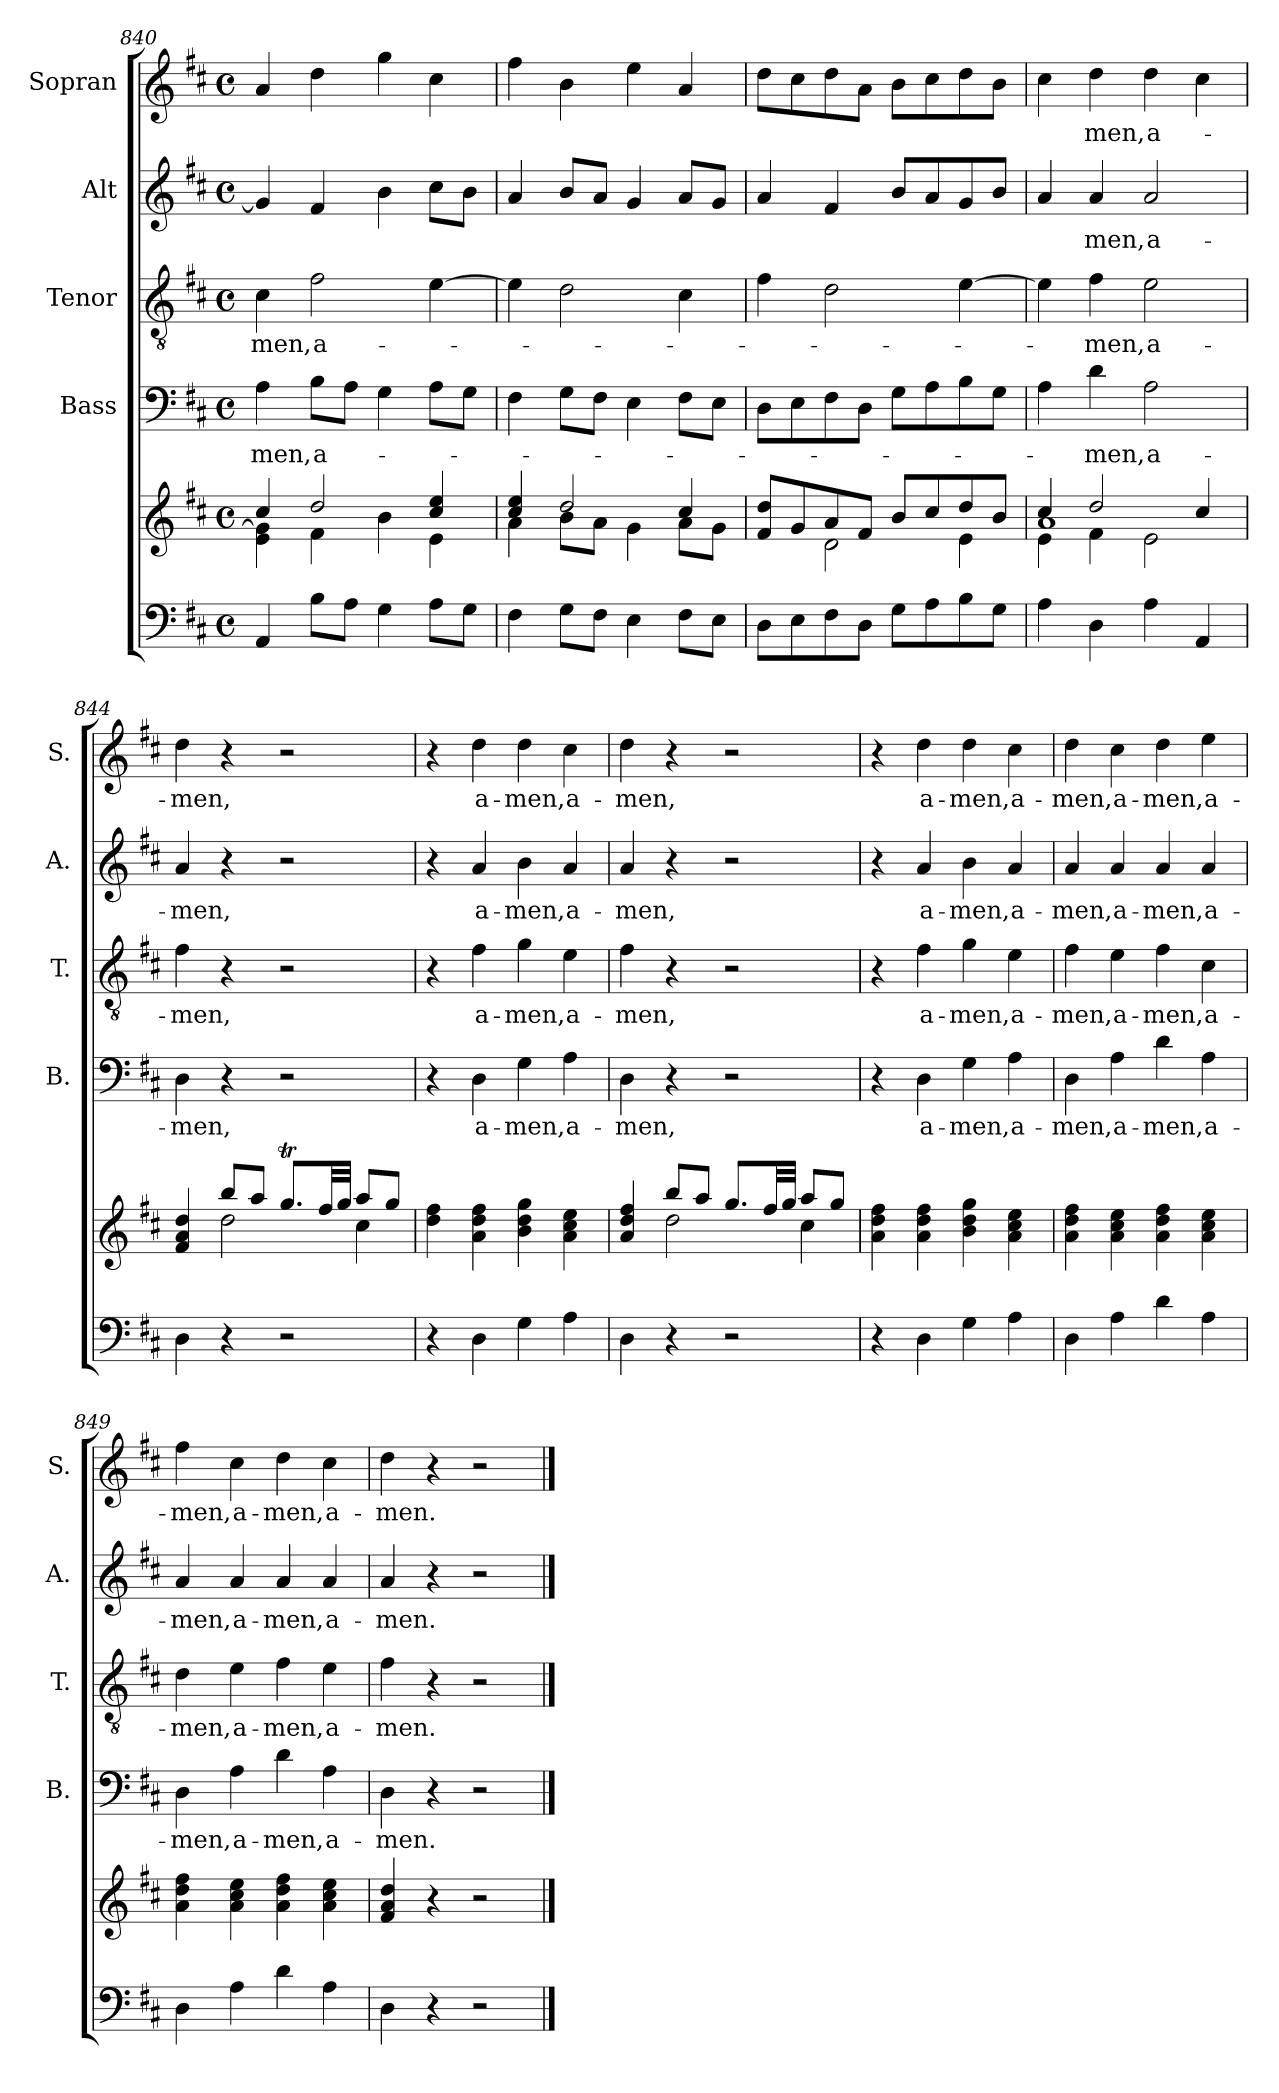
**kern	**kern	**kern	**text	**kern	**text	**kern	**text	**kern	**text
*part5	*part5	*part4	*part4	*part3	*part3	*part2	*part2	*part1	*part1
*staff6	*staff5	*staff4	*staff4	*staff3	*staff3	*staff2	*staff2	*staff1	*staff1
*	*	*I"Bass	*	*I"Tenor	*	*I"Alt	*	*I"Sopran	*
*	*	*I'B.	*	*I'T.	*	*I'A.	*	*I'S.	*
*clefF4	*clefG2	*clefF4	*	*clefGv2	*	*clefG2	*	*clefG2	*
*k[f#c#]	*k[f#c#]	*k[f#c#]	*	*k[f#c#]	*	*k[f#c#]	*	*k[f#c#]	*
*D:	*D:	*D:	*	*D:	*	*D:	*	*D:	*
*M4/4	*M4/4	*M4/4	*	*M4/4	*	*M4/4	*	*M4/4	*
*met(c)	*met(c)	*met(c)	*	*met(c)	*	*met(c)	*	*met(c)	*
=840	=840	=840	=840	=840	=840	=840	=840	=840	=840
*	*^	*	*	*	*	*	*	*	*
!	!	!	!	!LO:LY:b	!	!LO:LY:b	!	!	!	!
4AA/	4cc#/	4e\ 4g\]	4A\	-men,	4c#\	-men,	4g/]	.	4a/	.
!	!	!	!	!LO:LY:b	!	!LO:LY:b	!	!	!	!
8B\L	2dd/	4f#\	8B\L	a-	2f#\	a-	4f#/	.	4dd\	.
8A\J	.	.	8A\J	.	.	.	.	.	.	.
4G\	.	4b\	4G\	.	.	.	4b\	.	4gg\	.
8A\L	4cc#/ 4ee/	4e\	8A\L	.	[4e\	.	8cc#\L	.	4cc#\	.
8G\J	.	.	8G\J	.	.	.	8b\J	.	.	.
=841	=841	=841	=841	=841	=841	=841	=841	=841	=841	=841
4F#\	4cc#/ 4ee/	4a\	4F#\	.	4e\]	.	4a/	.	4ff#\	.
8G\L	2dd/	8b\L	8G\L	.	2d\	.	8b/L	.	4b\	.
8F#\J	.	8a\J	8F#\J	.	.	.	8a/J	.	.	.
4E\	.	4g\	4E\	.	.	.	4g/	.	4ee\	.
8F#\L	4cc#/	8a\L	8F#\L	.	4c#\	.	8a/L	.	4a/	.
8E\J	.	8g\J	8E\J	.	.	.	8g/J	.	.	.
=842	=842	=842	=842	=842	=842	=842	=842	=842	=842	=842
8D\L	8f#/ 8dd/L	4ryy	8D\L	.	4f#\	.	4a/	.	8dd\L	.
8E\	8g/	.	8E\	.	.	.	.	.	8cc#\	.
8F#\	8a/	2d\	8F#\	.	2d\	.	4f#/	.	8dd\	.
8D\J	8f#/J	.	8D\J	.	.	.	.	.	8a\J	.
8G\L	8b/L	.	8G\L	.	.	.	8b/L	.	8b\L	.
8A\	8cc#/	.	8A\	.	.	.	8a/	.	8cc#\	.
8B\	8dd/	4e\	8B\	.	[4e\	.	8g/	.	8dd\	.
8G\J	8b/J	.	8G\J	.	.	.	8b/J	.	8b\J	.
=843	=843	=843	=843	=843	=843	=843	=843	=843	=843	=843
*	*	*^	*	*	*	*	*	*	*	*
4A\	4cc#/	4e\	1a	4A\	.	4e\]	.	4a/	.	4cc#\	.
!	!	!	!	!	!LO:LY:b	!	!LO:LY:b	!	!LO:LY:b	!	!LO:LY:b
4D\	2dd/	4f#\	.	4d\	-men,	4f#\	-men,	4a/	-men,	4dd\	-men,
!	!	!	!	!	!LO:LY:b	!	!LO:LY:b	!	!LO:LY:b	!	!LO:LY:b
4A\	.	2e\	.	2A\	a-	2e\	a-	2a/	a-	4dd\	a-
4AA/	4cc#/	.	.	.	.	.	.	.	.	4cc#\	.
*	*	*v	*v	*	*	*	*	*	*	*	*
=844	=844	=844	=844	=844	=844	=844	=844	=844	=844	=844
!	!	!	!	!LO:LY:b	!	!LO:LY:b	!	!LO:LY:b	!	!LO:LY:b
4D\	4f#/ 4a/ 4dd/	4ryy	4D\	-men,	4f#\	-men,	4a/	-men,	4dd\	-men,
4r	8bb/L	2dd\	4r	.	4r	.	4r	.	4r	.
.	8aa/J	.	.	.	.	.	.	.	.	.
2r	8.ggT/L	.	2r	.	2r	.	2r	.	2r	.
.	32ff#/LL	.	.	.	.	.	.	.	.	.
.	32gg/JJJ	.	.	.	.	.	.	.	.	.
.	8aa/L	4cc#\	.	.	.	.	.	.	.	.
.	8gg/J	.	.	.	.	.	.	.	.	.
*	*v	*v	*	*	*	*	*	*	*	*
!!LO:LB:g=z
=845	=845	=845	=845	=845	=845	=845	=845	=845	=845
4r	4dd\ 4ff#\	4r	.	4r	.	4r	.	4r	.
!	!	!	!LO:LY:b	!	!LO:LY:b	!	!LO:LY:b	!	!LO:LY:b
4D\	4a\ 4dd\ 4ff#\	4D\	a-	4f#\	a-	4a/	a-	4dd\	a-
!	!	!	!LO:LY:b	!	!LO:LY:b	!	!LO:LY:b	!	!LO:LY:b
4G\	4b\ 4dd\ 4gg\	4G\	-men,	4g\	-men,	4b\	-men,	4dd\	-men,
!	!	!	!LO:LY:b	!	!LO:LY:b	!	!LO:LY:b	!	!LO:LY:b
4A\	4a\ 4cc#\ 4ee\	4A\	a-	4e\	a-	4a/	a-	4cc#\	a-
=846	=846	=846	=846	=846	=846	=846	=846	=846	=846
*	*^	*	*	*	*	*	*	*	*
!	!	!	!	!LO:LY:b	!	!LO:LY:b	!	!LO:LY:b	!	!LO:LY:b
4D\	4a/ 4dd/ 4ff#/	4ryy	4D\	-men,	4f#\	-men,	4a/	-men,	4dd\	-men,
4r	8bb/L	2dd\	4r	.	4r	.	4r	.	4r	.
.	8aa/J	.	.	.	.	.	.	.	.	.
2r	8.gg/L	.	2r	.	2r	.	2r	.	2r	.
.	32ff#/LL	.	.	.	.	.	.	.	.	.
.	32gg/JJJ	.	.	.	.	.	.	.	.	.
.	8aa/L	4cc#\	.	.	.	.	.	.	.	.
.	8gg/J	.	.	.	.	.	.	.	.	.
*	*v	*v	*	*	*	*	*	*	*	*
=847	=847	=847	=847	=847	=847	=847	=847	=847	=847
4r	4a\ 4dd\ 4ff#\	4r	.	4r	.	4r	.	4r	.
!	!	!	!LO:LY:b	!	!LO:LY:b	!	!LO:LY:b	!	!LO:LY:b
4D\	4a\ 4dd\ 4ff#\	4D\	a-	4f#\	a-	4a/	a-	4dd\	a-
!	!	!	!LO:LY:b	!	!LO:LY:b	!	!LO:LY:b	!	!LO:LY:b
4G\	4b\ 4dd\ 4gg\	4G\	-men,	4g\	-men,	4b\	-men,	4dd\	-men,
!	!	!	!LO:LY:b	!	!LO:LY:b	!	!LO:LY:b	!	!LO:LY:b
4A\	4a\ 4cc#\ 4ee\	4A\	a-	4e\	a-	4a/	a-	4cc#\	a-
=848	=848	=848	=848	=848	=848	=848	=848	=848	=848
!	!	!	!LO:LY:b	!	!LO:LY:b	!	!LO:LY:b	!	!LO:LY:b
4D\	4a\ 4dd\ 4ff#\	4D\	-men,	4f#\	-men,	4a/	-men,	4dd\	-men,
!	!	!	!LO:LY:b	!	!LO:LY:b	!	!LO:LY:b	!	!LO:LY:b
4A\	4a\ 4cc#\ 4ee\	4A\	a-	4e\	a-	4a/	a-	4cc#\	a-
!	!	!	!LO:LY:b	!	!LO:LY:b	!	!LO:LY:b	!	!LO:LY:b
4d\	4a\ 4dd\ 4ff#\	4d\	-men,	4f#\	-men,	4a/	-men,	4dd\	-men,
!	!	!	!LO:LY:b	!	!LO:LY:b	!	!LO:LY:b	!	!LO:LY:b
4A\	4a\ 4cc#\ 4ee\	4A\	a-	4c#\	a-	4a/	a-	4ee\	a-
=849	=849	=849	=849	=849	=849	=849	=849	=849	=849
!	!	!	!LO:LY:b	!	!LO:LY:b	!	!LO:LY:b	!	!LO:LY:b
4D\	4a\ 4dd\ 4ff#\	4D\	-men,	4d\	-men,	4a/	-men,	4ff#\	-men,
!	!	!	!LO:LY:b	!	!LO:LY:b	!	!LO:LY:b	!	!LO:LY:b
4A\	4a\ 4cc#\ 4ee\	4A\	a-	4e\	a-	4a/	a-	4cc#\	a-
!	!	!	!LO:LY:b	!	!LO:LY:b	!	!LO:LY:b	!	!LO:LY:b
4d\	4a\ 4dd\ 4ff#\	4d\	-men,	4f#\	-men,	4a/	-men,	4dd\	-men,
!	!	!	!LO:LY:b	!	!LO:LY:b	!	!LO:LY:b	!	!LO:LY:b
4A\	4a\ 4cc#\ 4ee\	4A\	a-	4e\	a-	4a/	a-	4cc#\	a-
=850	=850	=850	=850	=850	=850	=850	=850	=850	=850
!	!	!	!LO:LY:b	!	!LO:LY:b	!	!LO:LY:b	!	!LO:LY:b
4D\	4f#/ 4a/ 4dd/	4D\	-men.	4f#\	-men.	4a/	-men.	4dd\	-men.
4r	4r	4r	.	4r	.	4r	.	4r	.
2r	2r	2r	.	2r	.	2r	.	2r	.
==	==	==	==	==	==	==	==	==	==
*-	*-	*-	*-	*-	*-	*-	*-	*-	*-
